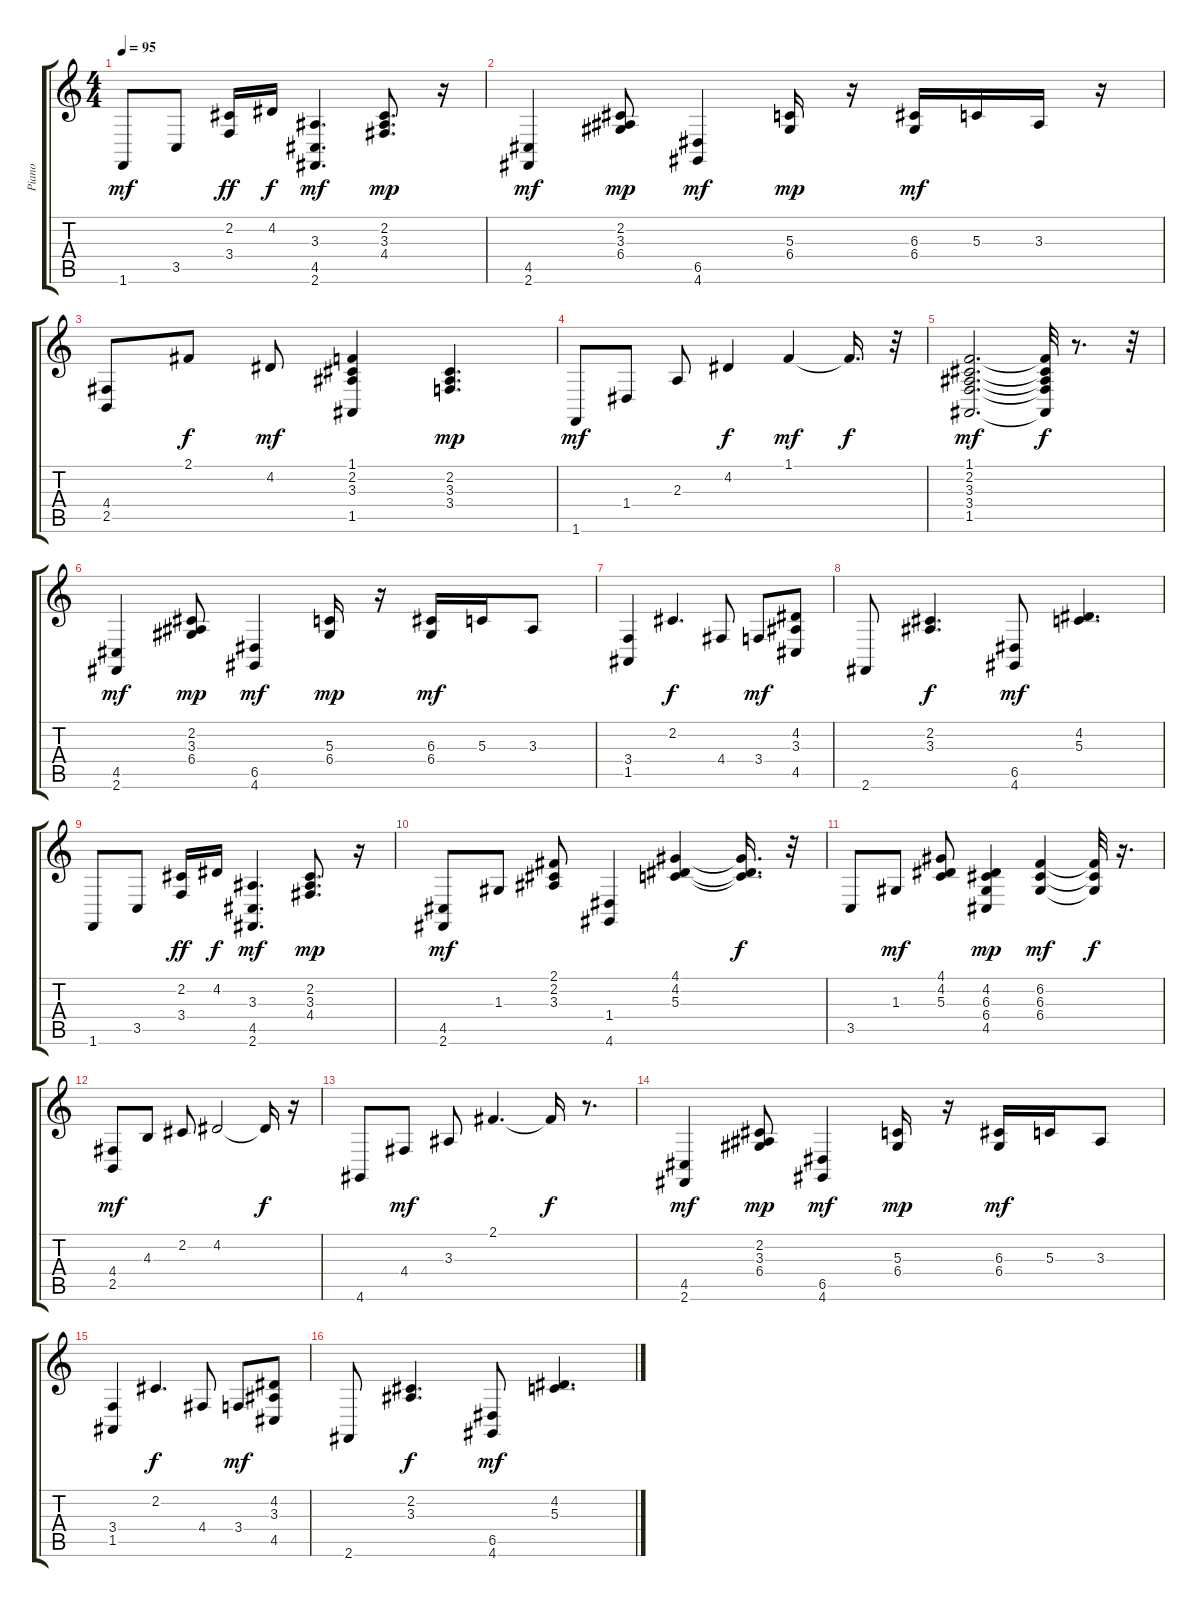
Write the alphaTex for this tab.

\track ("Piano" "Piano") {instrument electricpiano2}
\staff {score tabs}
\tuning (E4 B3 G3 D3 A2 E2) {hide}
\ts (4 4)
\tempo 95
\clef g2
\ks c
1.6.8{dy mf} 3.5.8 (2.2 3.4).16{dy ff} 4.2.16{dy f} (3.3 4.5 2.6).4{d dy mf} (2.2 3.3 4.4).8{d dy mp} r.16 |
(4.5 2.6).4{dy mf} (2.2 3.3 6.4).8{dy mp} (6.5 4.6).4{dy mf} (5.3 6.4).16{dy mp} r.16 (6.3 6.4).16{dy mf} 5.3.16 3.3.16 r.16 |
(4.4 2.5).8 2.1.8{dy f} 4.2.8{dy mf} (1.1 2.2 3.3 1.5).4 (2.2 3.3 3.4).4{d dy mp} |
1.6.8{dy mf} 1.4.8 2.3.8 4.2.4{dy f} 1.1.4{dy mf} 1.1{t}.16{d dy f} r.32 |
(1.1 2.2 3.3 3.4 1.5).2{d dy mf} (1.1{t} 2.2{t} 3.3{t} 3.4{t} 1.5{t}).32{dy f} r.8{d} r.32 |
(4.5 2.6).4{dy mf} (2.2 3.3 6.4).8{dy mp} (6.5 4.6).4{dy mf} (5.3 6.4).16{dy mp} r.16 (6.3 6.4).16{dy mf} 5.3.16 3.3.8 |
(3.4 1.5).4 2.2.4{d dy f} 4.4.8 3.4.8{dy mf} (4.2 3.3 4.5).8 |
2.6.8 (2.2 3.3).4{d dy f} (6.5 4.6).8{dy mf} (4.2 5.3).4{d} |
1.6.8 3.5.8 (2.2 3.4).16{dy ff} 4.2.16{dy f} (3.3 4.5 2.6).4{d dy mf} (2.2 3.3 4.4).8{d dy mp} r.16 |
(4.5 2.6).8{dy mf} 1.3.8 (2.1 2.2 3.3).8 (1.4 4.6).4 (4.1 4.2 5.3).4 (4.1{t} 4.2{t} 5.3{t}).16{d dy f} r.32 |
3.5.8 1.3.8{dy mf} (4.1 4.2 5.3).8 (4.2 6.3 6.4 4.5).4{dy mp} (6.2 6.3 6.4).4{dy mf} (6.2{t} 6.3{t} 6.4{t}).32{dy f} r.16{d} |
(4.4 2.5).8{dy mf} 4.3.8 2.2.8 4.2.2 4.2{t}.16{dy f} r.16 |
4.6.8 4.4.8{dy mf} 3.3.8 2.1.4{d} 2.1{t}.16{dy f} r.8{d} |
(4.5 2.6).4{dy mf} (2.2 3.3 6.4).8{dy mp} (6.5 4.6).4{dy mf} (5.3 6.4).16{dy mp} r.16 (6.3 6.4).16{dy mf} 5.3.16 3.3.8 |
(3.4 1.5).4 2.2.4{d dy f} 4.4.8 3.4.8{dy mf} (4.2 3.3 4.5).8 |
2.6.8 (2.2 3.3).4{d dy f} (6.5 4.6).8{dy mf} (4.2 5.3).4{d}
